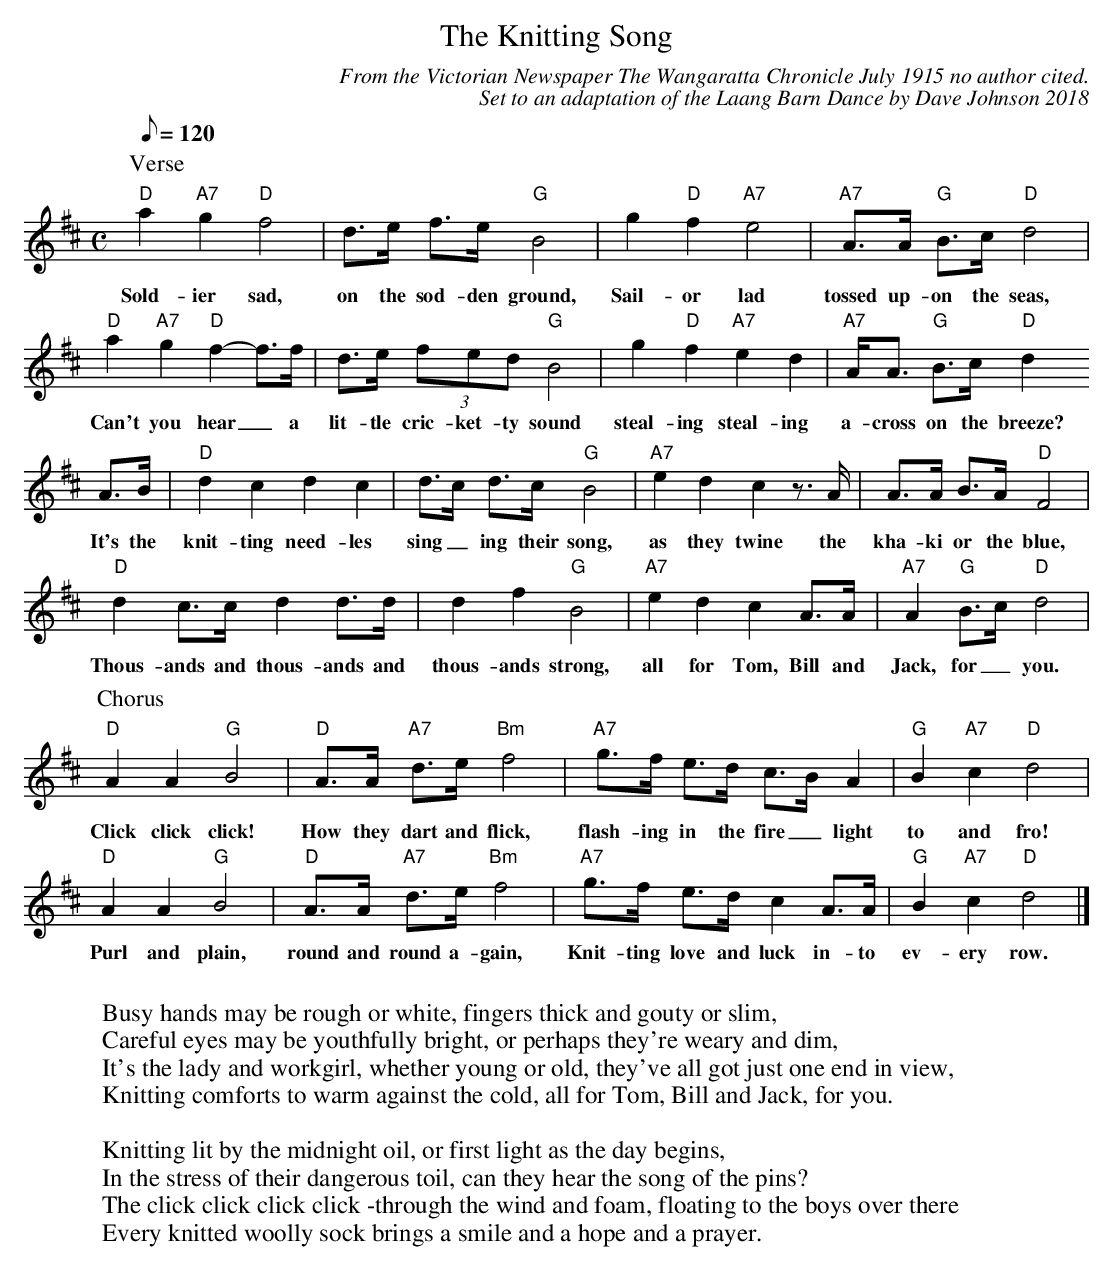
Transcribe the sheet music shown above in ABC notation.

X:1
T:Knitting Song, The
C:From the Victorian Newspaper The Wangaratta Chronicle July 1915 no author cited.
C:Set to an adaptation of the Laang Barn Dance by Dave Johnson 2018
M:C
L:1/8
Q:120
K:D
P:Verse
"D"a2"A7"g2"D"f4|d>e f>e"G"B4|g2"D"f2"A7"e4|"A7"A>A "G"B>c "D"d4|
w:Sold-ier sad, on the sod-den ground, Sail-or lad tossed up-on the seas,
"D"a2"A7"g2"D"f2-f>f|d>e (3fed"G"B4|g2"D"f2"A7"e2d2|"A7"A<A "G"B>c "D"d2
w:Can't you hear_ a lit-tle cric-ket-ty sound  steal-ing steal-ing a-cross on the breeze?
A>B|"D"d2c2d2c2|d>c d>c"G"B4|"A7"e2d2c2z>A|A>A B>A "D"F4|
w:It's the knit-ting need-les sing_ing their song, as they twine the kha-ki or the blue,
"D"d2c>cd2d>d|d2 f2"G"B4|"A7"e2d2c2 A>A|"A7"A2 "G"B>c "D"d4|
w:Thous-ands and thous-ands and thous-ands strong, all for Tom, Bill and Jack, for_ you.
P:Chorus
"D"A2A2 "G"B4|"D"A>A "A7"d>e "Bm"f4|"A7"g>f e>d c>B A2|"G"B2"A7"c2"D"d4|
w:Click click click! How they dart and flick, flash-ing in the fire_light to and fro!
"D"A2A2 "G"B4|"D"A>A "A7"d>e "Bm"f4|"A7"g>f e>d c2 A>A|"G"B2"A7"c2"D"d4|]
w:Purl and plain, round and round a-gain, Knit-ting love and luck in-to ev-ery row.
W:
W:Busy hands may be rough or white, fingers thick and gouty or slim,
W:Careful eyes may be youthfully bright, or perhaps they're weary and dim,
W:It's the lady and workgirl, whether young or old, they've all got just one end in view,
W:Knitting comforts to warm against the cold, all for Tom, Bill and Jack, for you.
W:
W:Knitting lit by the midnight oil, or first light as the day begins,
W:In the stress of their dangerous toil, can they hear the song of the pins?
W:The click click click click -through the wind and foam, floating to the boys over there
W:Every knitted woolly sock brings a smile and a hope and a prayer.
